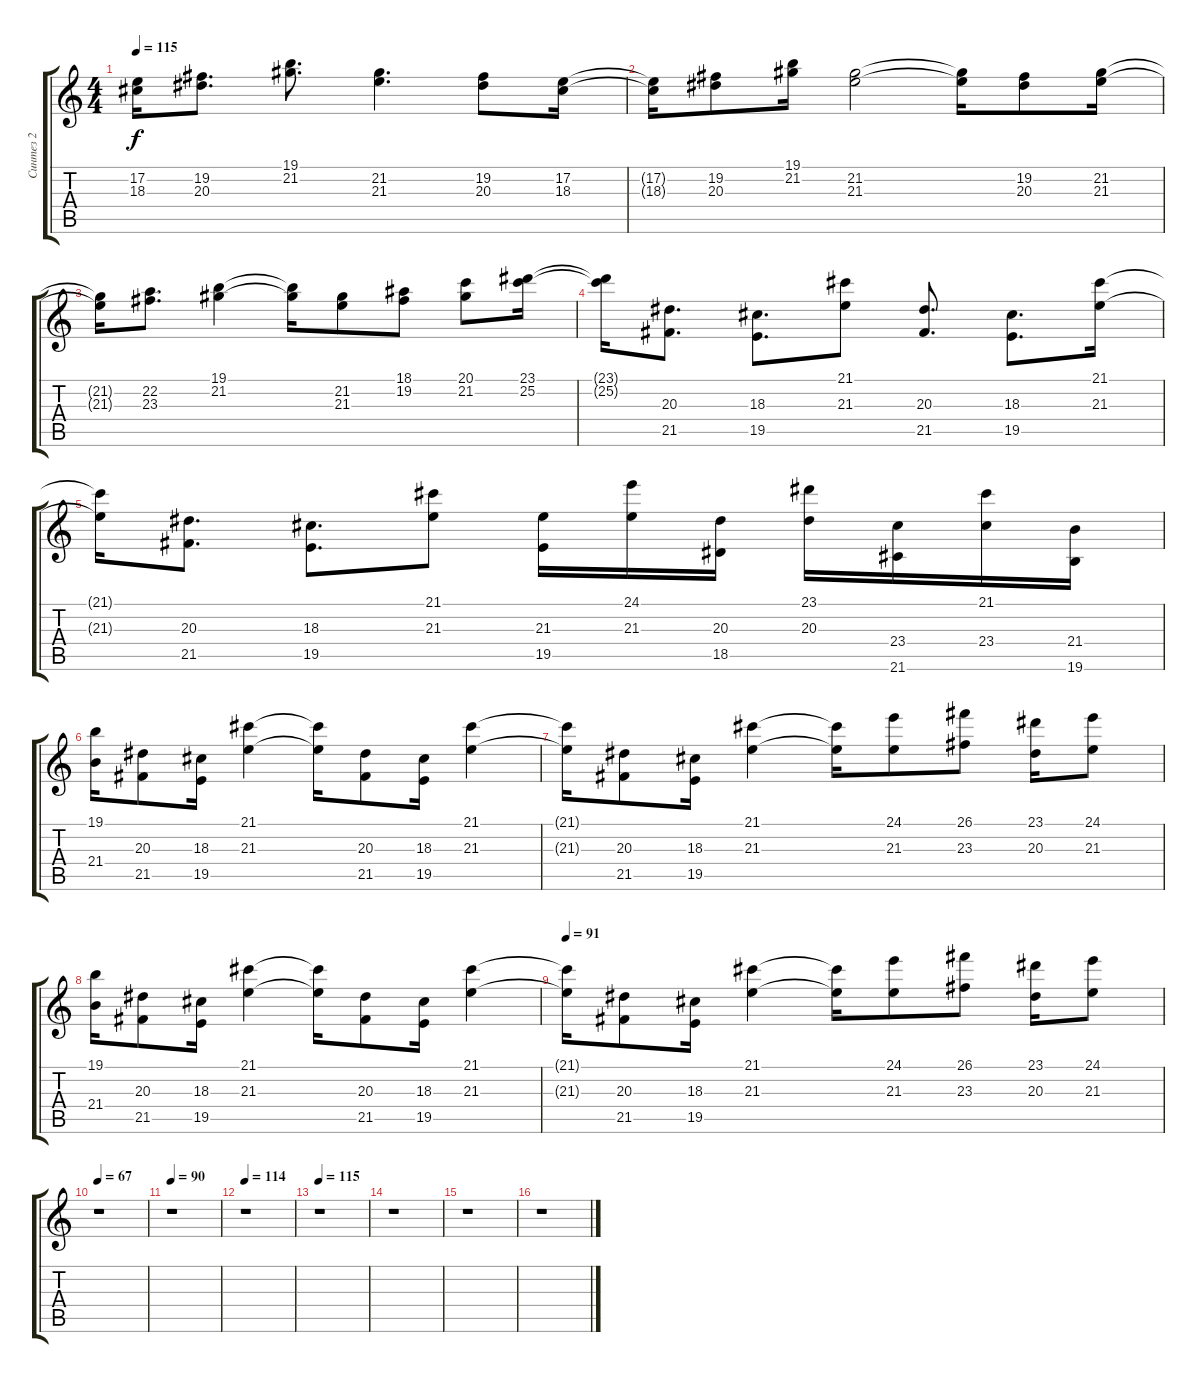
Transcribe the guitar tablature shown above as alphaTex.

\track ("Синтез 2" "Синтез 2") {instrument stringensemble1}
\staff {score tabs}
\tuning (E4 B3 G3 D3 A2 E2) {hide}
\ts (4 4)
\tempo 115
\clef g2
\ks c
(17.2{t} 18.3{t}).16{dy f} (19.2 20.3).8{d} (19.1 21.2).8{d} (21.2 21.3).4{d} (19.2 20.3).8 (17.2 18.3).16 |
(17.2{t} 18.3{t}).16 (19.2 20.3).8 (19.1 21.2).16 (21.2 21.3).2 (21.2{t} 21.3{t}).16 (19.2 20.3).8 (21.2 21.3).16 |
(21.2{t} 21.3{t}).16 (22.2 23.3).8{d} (19.1 21.2).4 (19.1{t} 21.2{t}).16 (21.2 21.3).8 (18.1 19.2).8 (20.1 21.2).8 (23.1 25.2).16 |
(23.1{t} 25.2{t}).16 (20.3 21.5).8{d} (18.3 19.5).8{d} (21.1 21.3).8 (20.3 21.5).8{d} (18.3 19.5).8{d} (21.1 21.3).16 |
(21.1{t} 21.3{t}).16 (20.3 21.5).8{d} (18.3 19.5).8{d} (21.1 21.3).8 (21.3 19.5).16 (24.1 21.3).16 (20.3 18.5).16 (23.1 20.3).16 (23.4 21.6).16 (21.1 23.4).16 (21.4 19.6).16 |
(19.1 21.4).16 (20.3 21.5).8 (18.3 19.5).16 (21.1 21.3).4 (21.1{t} 21.3{t}).16 (20.3 21.5).8 (18.3 19.5).16 (21.1 21.3).4 |
(21.1{t} 21.3{t}).16 (20.3 21.5).8 (18.3 19.5).16 (21.1 21.3).4 (21.1{t} 21.3{t}).16 (24.1 21.3).8 (26.1 23.3).8 (23.1 20.3).16 (24.1 21.3).8 |
(19.1 21.4).16 (20.3 21.5).8 (18.3 19.5).16 (21.1 21.3).4 (21.1{t} 21.3{t}).16 (20.3 21.5).8 (18.3 19.5).16 (21.1 21.3).4 |
\tempo 91
(21.1{t} 21.3{t}).16 (20.3 21.5).8 (18.3 19.5).16 (21.1 21.3).4 (21.1{t} 21.3{t}).16 (24.1 21.3).8 (26.1 23.3).8 (23.1 20.3).16 (24.1 21.3).8 |
\tempo 67
r.1 |
\tempo 90
r.1 |
\tempo 114
r.1 |
\tempo 115
r.1 |
r.1 |
r.1 |
r.1
